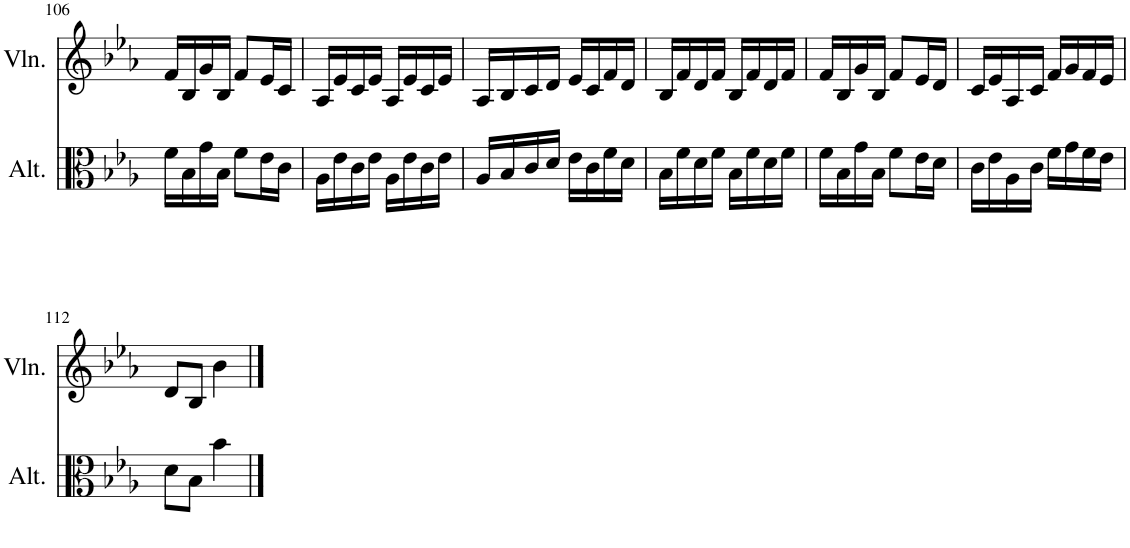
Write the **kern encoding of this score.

**kern	**kern
*part2	*part1
*staff2	*staff1
*I"Alto	*I"Violon
*I'Alt.	*I'Vln.
!!LO:PB:g=z
*clefC3	*clefG2
*k[b-e-a-]	*k[b-e-a-]
*M2/4	*M2/4
=106	=106
16f\LL	16f/LL
16B-\	16B-/
16g\	16g/
16B-\JJ	16B-/JJ
8f\L	8f/L
16e-\L	16e-/L
16c\JJ	16c/JJ
=107	=107
16A-\LL	16A-/LL
16e-\	16e-/
16c\	16c/
16e-\JJ	16e-/JJ
16A-\LL	16A-/LL
16e-\	16e-/
16c\	16c/
16e-\JJ	16e-/JJ
=108	=108
16A-/LL	16A-/LL
16B-/	16B-/
16c/	16c/
16d/JJ	16d/JJ
16e-\LL	16e-/LL
16c\	16c/
16f\	16f/
16d\JJ	16d/JJ
=109	=109
16B-\LL	16B-/LL
16f\	16f/
16d\	16d/
16f\JJ	16f/JJ
16B-\LL	16B-/LL
16f\	16f/
16d\	16d/
16f\JJ	16f/JJ
=110	=110
16f\LL	16f/LL
16B-\	16B-/
16g\	16g/
16B-\JJ	16B-/JJ
8f\L	8f/L
16e-\L	16e-/L
16d\JJ	16d/JJ
=111	=111
16c\LL	16c/LL
16e-\	16e-/
16A-\	16A-/
16c\JJ	16c/JJ
16f\LL	16f/LL
16g\	16g/
16f\	16f/
16e-\JJ	16e-/JJ
!!LO:LB:g=z
=112	=112
8d\L	8d/L
8B-\J	8B-/J
4b-\	4b-\
==	==
*-	*-
